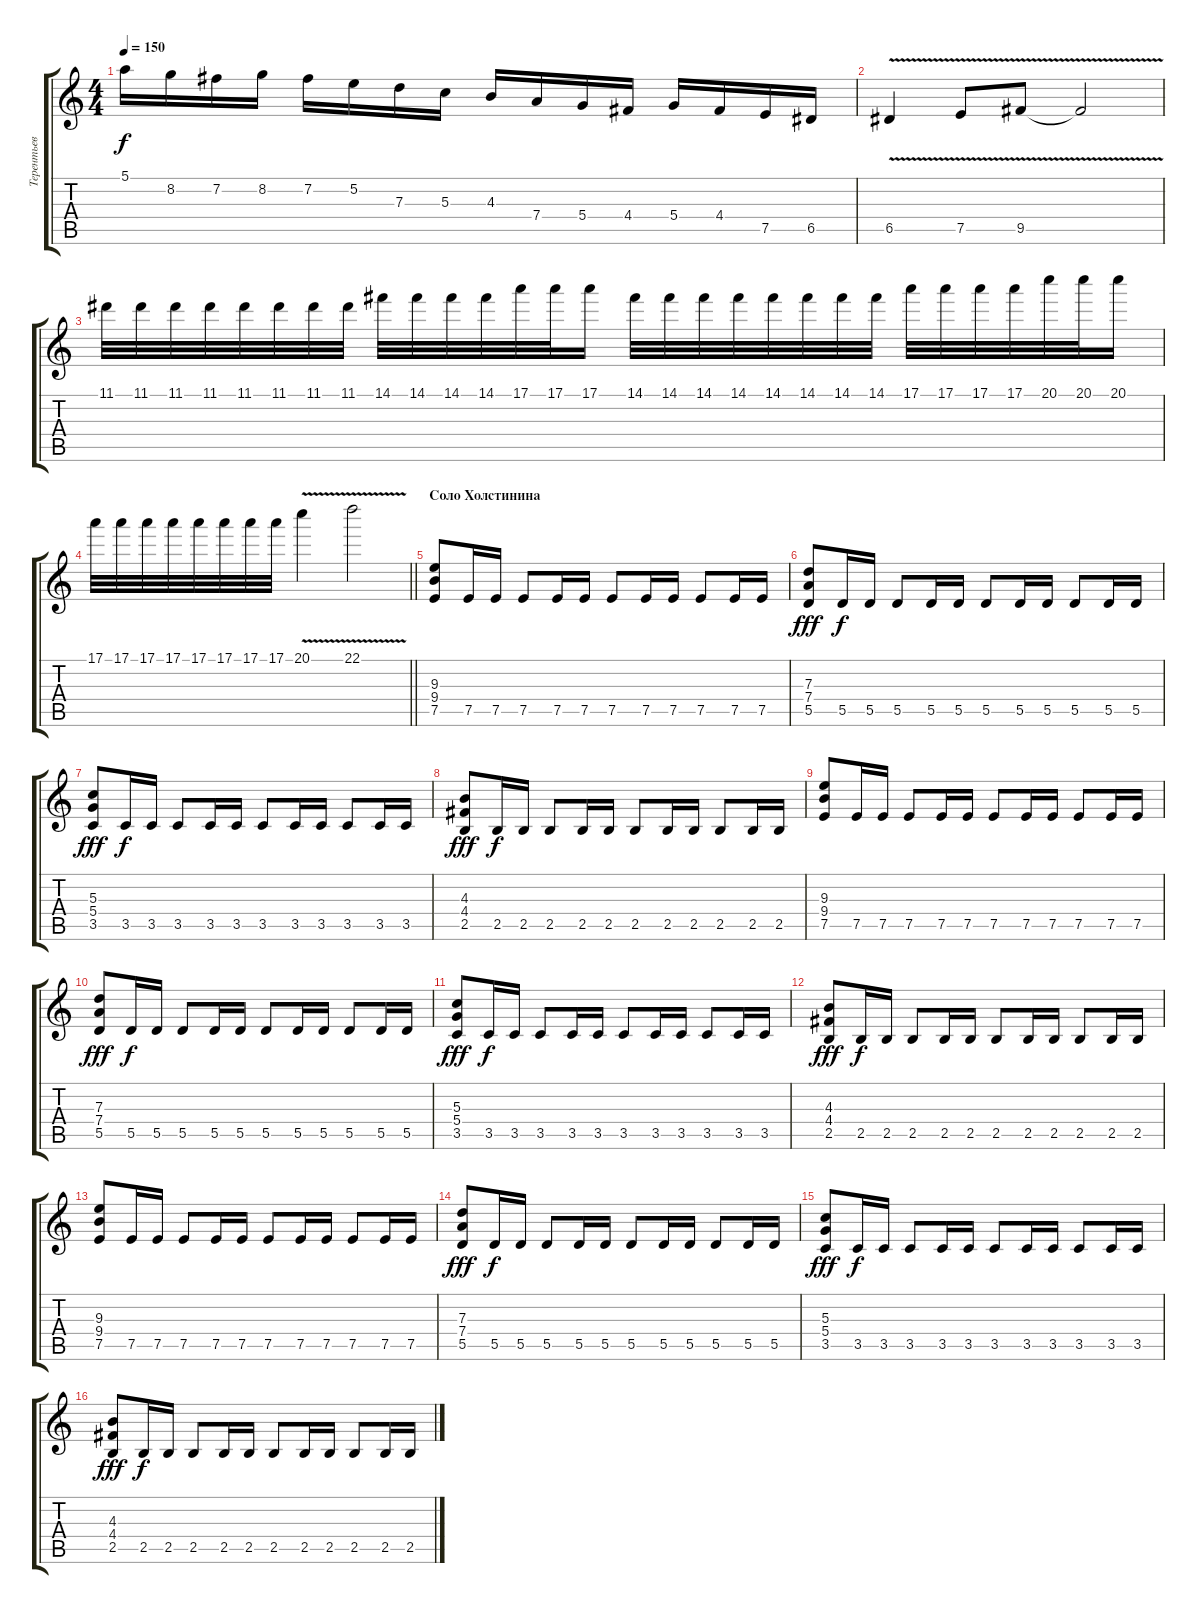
\track ("Терентьев " "Терентьев ") {instrument distortionguitar}
\staff {score tabs}
\tuning (E4 B3 G3 D3 A2 E2) {hide}
\ts (4 4)
\tempo 150
\clef g2
\ks c
5.1.16{dy f} 8.2.16 7.2.16 8.2.16 7.2.16 5.2.16 7.3.16 5.3.16 4.3.16 7.4.16 5.4.16 4.4.16 5.4.16 4.4.16 7.5.16 6.5.16 |
6.5{v}.4 7.5{v}.8 9.5{v}.8 9.5{t}.2 |
11.1.32 11.1.32 11.1.32 11.1.32 11.1.32 11.1.32 11.1.32 11.1.32 14.1.32 14.1.32 14.1.32 14.1.32 17.1.32 17.1.32 17.1.16 14.1.32 14.1.32 14.1.32 14.1.32 14.1.32 14.1.32 14.1.32 14.1.32 17.1.32 17.1.32 17.1.32 17.1.32 20.1.32 20.1.32 20.1.16 |
\barLineRight lightlight
17.1.32 17.1.32 17.1.32 17.1.32 17.1.32 17.1.32 17.1.32 17.1.32 20.1{v}.4 22.1{v}.2 |
\section ("" "Соло Холстинина")
(9.3 9.4 7.5).8{volume 16 balance 8} 7.5.16 7.5.16 7.5.8 7.5.16 7.5.16 7.5.8 7.5.16 7.5.16 7.5.8 7.5.16 7.5.16 |
(7.3 7.4 5.5).8{dy fff} 5.5.16{dy f} 5.5.16 5.5.8 5.5.16 5.5.16 5.5.8 5.5.16 5.5.16 5.5.8 5.5.16 5.5.16 |
(5.3 5.4 3.5).8{dy fff} 3.5.16{dy f} 3.5.16 3.5.8 3.5.16 3.5.16 3.5.8 3.5.16 3.5.16 3.5.8 3.5.16 3.5.16 |
(4.3 4.4 2.5).8{dy fff} 2.5.16{dy f} 2.5.16 2.5.8 2.5.16 2.5.16 2.5.8 2.5.16 2.5.16 2.5.8 2.5.16 2.5.16 |
(9.3 9.4 7.5).8{volume 16 balance 8} 7.5.16 7.5.16 7.5.8 7.5.16 7.5.16 7.5.8 7.5.16 7.5.16 7.5.8 7.5.16 7.5.16 |
(7.3 7.4 5.5).8{dy fff} 5.5.16{dy f} 5.5.16 5.5.8 5.5.16 5.5.16 5.5.8 5.5.16 5.5.16 5.5.8 5.5.16 5.5.16 |
(5.3 5.4 3.5).8{dy fff} 3.5.16{dy f} 3.5.16 3.5.8 3.5.16 3.5.16 3.5.8 3.5.16 3.5.16 3.5.8 3.5.16 3.5.16 |
(4.3 4.4 2.5).8{dy fff} 2.5.16{dy f} 2.5.16 2.5.8 2.5.16 2.5.16 2.5.8 2.5.16 2.5.16 2.5.8 2.5.16 2.5.16 |
(9.3 9.4 7.5).8{volume 16 balance 8} 7.5.16 7.5.16 7.5.8 7.5.16 7.5.16 7.5.8 7.5.16 7.5.16 7.5.8 7.5.16 7.5.16 |
(7.3 7.4 5.5).8{dy fff} 5.5.16{dy f} 5.5.16 5.5.8 5.5.16 5.5.16 5.5.8 5.5.16 5.5.16 5.5.8 5.5.16 5.5.16 |
(5.3 5.4 3.5).8{dy fff} 3.5.16{dy f} 3.5.16 3.5.8 3.5.16 3.5.16 3.5.8 3.5.16 3.5.16 3.5.8 3.5.16 3.5.16 |
(4.3 4.4 2.5).8{dy fff} 2.5.16{dy f} 2.5.16 2.5.8 2.5.16 2.5.16 2.5.8 2.5.16 2.5.16 2.5.8 2.5.16 2.5.16
